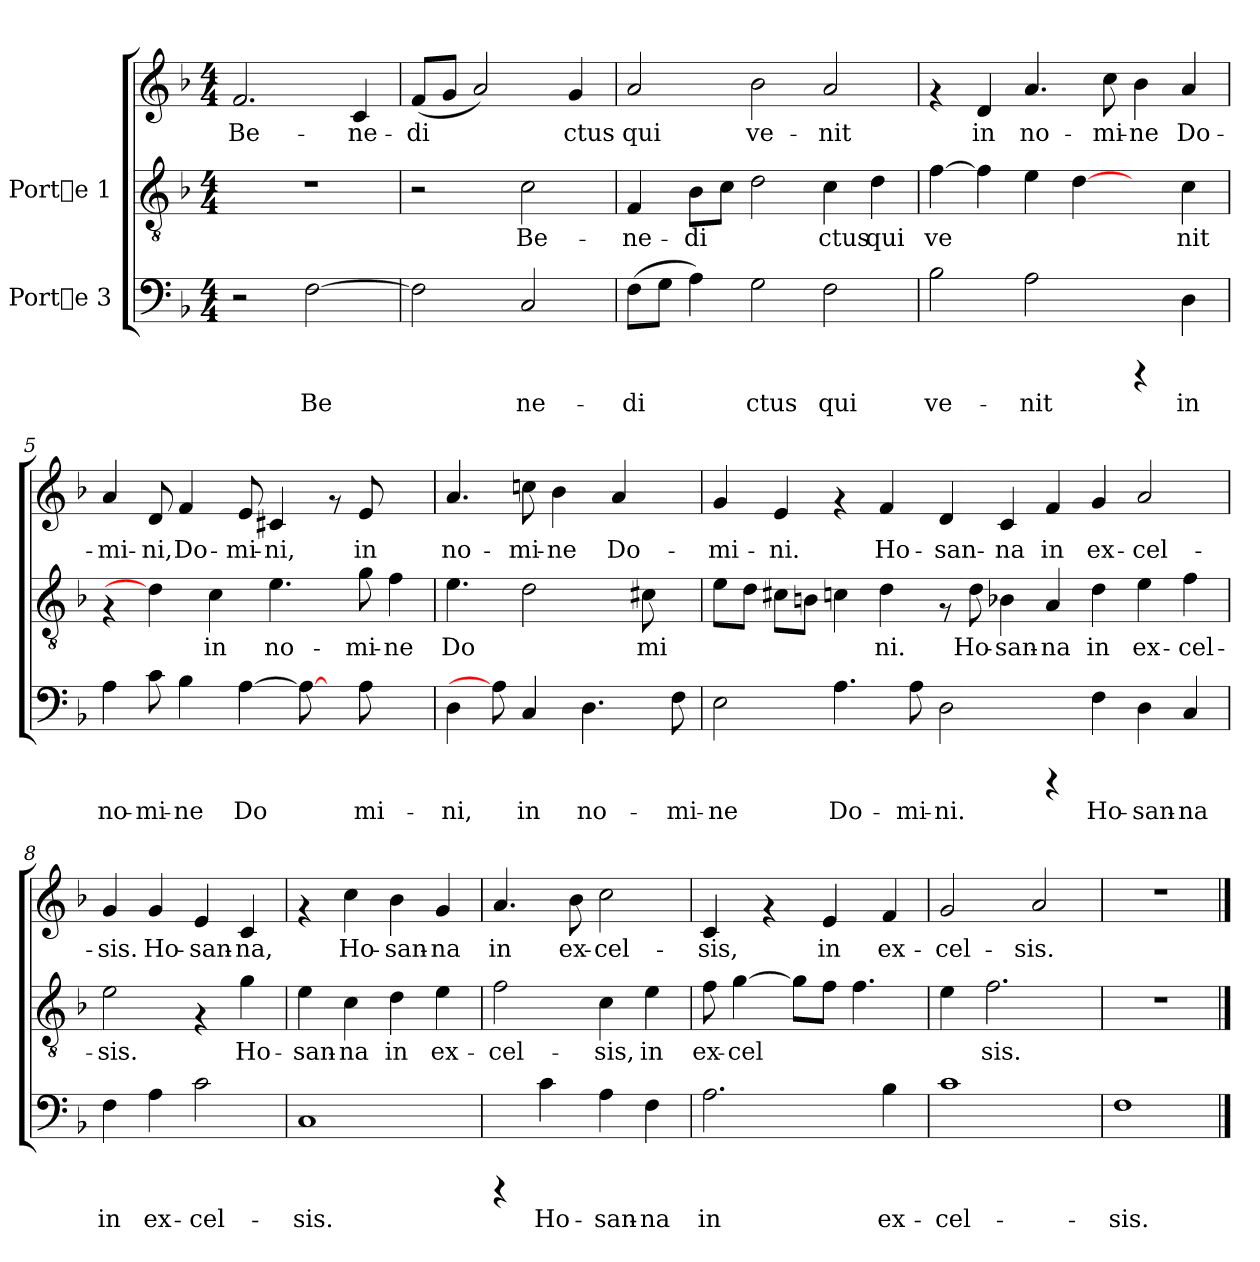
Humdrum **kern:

**kern	**text	**kern	**text	**kern	**text
*part2	*part2	*part1	*part1	*part1	*part1
*staff3	*staff3	*staff2	*staff2	*staff1	*staff1
*I"Porte 3	*	*I"Porte 1	*	*	*
!!LO:PB:g=z
*stria5	*	*stria5	*	*stria5	*
*clefF4	*	*clefGv2	*	*clefG2	*
*k[b-]	*	*k[b-]	*	*k[b-]	*
*F:	*	*F:	*	*F:	*
*M4/4	*	*M4/4	*	*M4/4	*
*MM96	*	*MM96	*	*MM96	*
=1	=1	=1	=1	=1	=1
!	!	!	!	!	!LO:LY:b
2r	.	1r	.	2.f/	Be-
!	!LO:LY:b	!	!	!	!
[>2F\	Be-	.	.	.	.
!	!	!	!	!	!LO:LY:b
.	.	.	.	4c/	-ne-
!!LO:LB:g=z
=2	=2	=2	=2	=2	=2
!	!LO:LY:b	!	!	!	!LO:LY:b
2F\]	-	2r	.	(<8f/L	-di-
!	!	!	!	!	!LO:LY:b
.	.	.	.	8g/J	-
!	!	!	!	!	!LO:LY:b
.	.	.	.	2a/)	.
!	!LO:LY:b	!	!LO:LY:b	!	!
2C/	ne-	2c\	Be-	.	.
!	!	!	!	!	!LO:LY:b
.	.	.	.	4g/	ctus
!!LO:LB:g=z
=3	=3	=3	=3	=3	=3
!	!LO:LY:b	!	!LO:LY:b	!	!LO:LY:b
(>8F\L	-di-	4F/	ne-	2a/	-qui
!	!LO:LY:b	!	!	!	!
8G\J	--	.	.	.	.
!	!LO:LY:b	!	!LO:LY:b	!	!
4A\)	--	8B-\L	-di-	.	.
!	!	!	!LO:LY:b	!	!
.	.	8c\J	--	.	.
!	!LO:LY:b	!	!LO:LY:b	!	!LO:LY:b
2G\	-ctus	2d\	-	2b-\	ve-
!	!LO:LY:b	!	!LO:LY:b	!	!LO:LY:b
2F\	qui	4c\	ctus	2a/	-nit
!	!	!	!LO:LY:b	!	!
.	.	4d\	qui	.	.
!!LO:LB:g=z
=4	=4	=4	=4	=4	=4
!	!LO:LY:b	!	!LO:LY:b	!	!
2B-\	ve-	[>4f\	-ve-	4rf	.
!	!	!	!LO:LY:b	!	!LO:LY:b
.	.	4f\]	--	4d/	in
!	!LO:LY:a	!	!LO:LY:a	!	!LO:LY:a
2A\	-nit	4e\	-	4.a/	no-
!	!	!	!LO:LY:a	!	!
.	.	[4d\	.	.	.
!	!	!	!	!	!LO:LY:a
.	.	.	.	8cc\	-mi-
!	!	!	!	!	!LO:LY:a
4rCCC	.	4ryy	.	4b-\	-ne
!	!LO:LY:a	!	!LO:LY:a	!	!LO:LY:a
4D\	in	4c\	nit	4a/	Do-
!!LO:LB:g=z
=5	=5	=5	=5	=5	=5
!	!LO:LY:b	!	!	!	!LO:LY:b
4A\	no-	4rF	.	4a/	mi-
!	!LO:LY:b	!	!	!	!LO:LY:b
8c\	-mi-	4d\]	.	8d/	-ni,
!	!LO:LY:b	!	!	!	!LO:LY:b
4B-\	-ne	.	.	4f/	Do-
!	!	!	!LO:LY:b	!	!
.	.	4c\	in	.	.
!	!LO:LY:b	!	!	!	!LO:LY:b
[>4A\	Do-	.	.	8e/	-mi-
!	!	!	!LO:LY:b	!	!LO:LY:b
.	.	4.e\	no-	4c#X/	-ni,
!	!LO:LY:b	!	!	!	!
8A\_	-	.	.	.	.
8ryy	.	.	.	8rf	.
!	!LO:LY:b	!	!LO:LY:b	!	!LO:LY:b
8A\	mi-	8g\	-mi-	8e/	in
!	!	!	!LO:LY:b	!	!
4ryy	.	4f\	-ne	4ryy	.
!!LO:LB:g=z
=6	=6	=6	=6	=6	=6
!	!LO:LY:b	!	!LO:LY:b	!	!LO:LY:b
4D\	-ni,	4.e\	-Do-	4.a/	no-
8A\]	.	.	.	.	.
!	!LO:LY:b	!	!LO:LY:b	!	!LO:LY:b
4C/	in	2d\	-	8ccn\	-mi-
!	!	!	!	!	!LO:LY:b
.	.	.	.	4b-\	-ne
!	!LO:LY:b	!	!	!	!
4.D\	no-	.	.	.	.
!	!	!	!	!	!LO:LY:b
.	.	.	.	4a/	Do-
!	!	!	!LO:LY:b	!	!
.	.	8c#X\	mi-	.	.
!	!LO:LY:b	!	!	!	!
8F\	-mi-	8ryy	.	8ryy	.
!!LO:LB:g=z
=7	=7	=7	=7	=7	=7
!	!LO:LY:b	!	!	!	!LO:LY:b
2E\	-ne	8e\L	.	4g/	-mi-
.	.	8d\J	.	.	.
!	!	!	!	!	!LO:LY:b
.	.	8c#X\L	.	4e/	-ni.
.	.	8Bn\J	.	.	.
!	!LO:LY:a	!	!LO:LY:a	!	!
4.A\	Do-	4c\	-	4rf	.
!	!	!	!LO:LY:a	!	!LO:LY:a
.	.	4d\	ni.	4f/	Ho-
!	!LO:LY:a	!	!	!	!
8A\	-mi-	.	.	.	.
!	!LO:LY:a	!	!	!	!LO:LY:a
2D\	-ni.	8rF	.	4d/	-san-
!	!	!	!LO:LY:a	!	!
.	.	8d\	Ho-	.	.
!	!	!	!LO:LY:a	!	!LO:LY:a
.	.	4B-\	-san-	4c/	-na
!	!	!	!LO:LY:a	!	!LO:LY:a
4rCCC	.	4A/	-na	4f/	in
!	!LO:LY:a	!	!LO:LY:a	!	!LO:LY:a
4F\	Ho-	4d\	in	4g/	ex-
!	!LO:LY:a	!	!LO:LY:a	!	!LO:LY:a
4D\	-san-	4e\	ex-	2a/	-cel-
!	!LO:LY:a	!	!LO:LY:a	!	!
4C/	-na	4f\	-cel-	.	.
=8	=8	=8	=8	=8	=8
!	!LO:LY:b	!	!LO:LY:b	!	!LO:LY:b
4F\	in	2e\	sis.	4g/	-sis.
!	!LO:LY:b	!	!	!	!LO:LY:b
4A\	ex-	.	.	4g/	Ho-
!	!LO:LY:b	!	!	!	!LO:LY:b
2c\	-cel-	4rF	.	4e/	-san-
!	!	!	!LO:LY:b	!	!LO:LY:b
.	.	4g\	Ho-	4c/	-na,
=9	=9	=9	=9	=9	=9
!	!LO:LY:b	!	!LO:LY:b	!	!
1C	-sis.	4e\	san-	4rf	.
!	!	!	!LO:LY:b	!	!LO:LY:b
.	.	4c\	-na	4cc\	-Ho-
!	!	!	!LO:LY:b	!	!LO:LY:b
.	.	4d\	in	4b-\	-san-
!	!	!	!LO:LY:b	!	!LO:LY:b
.	.	4e\	ex-	4g/	-na
=10	=10	=10	=10	=10	=10
!	!	!	!LO:LY:b	!	!LO:LY:b
4rCCC	.	2f\	-cel-	4.a/	-in
!	!LO:LY:b	!	!	!	!
4c\	Ho-	.	.	.	.
!	!	!	!	!	!LO:LY:b
.	.	.	.	8b-\	ex-
!	!LO:LY:b	!	!LO:LY:b	!	!LO:LY:b
4A\	-san-	4c\	-sis,	2cc\	-cel-
!	!LO:LY:b	!	!LO:LY:b	!	!
4F\	-na	4e\	in	.	.
=11	=11	=11	=11	=11	=11
!	!LO:LY:b	!	!LO:LY:b	!	!LO:LY:b
2.A\	in	8f\	-ex-	4c/	sis,
!	!	!	!LO:LY:b	!	!
.	.	[>4g\	-cel-	.	.
.	.	.	.	4rf	.
!	!	!	!LO:LY:b	!	!
.	.	8g\L]	--	.	.
!	!	!	!LO:LY:b	!	!LO:LY:b
.	.	8f\J	--	4e/	in
!	!	!	!LO:LY:b	!	!
.	.	4.f\	--	.	.
!	!LO:LY:b	!	!	!	!LO:LY:b
4B-\	ex-	.	.	4f/	ex-
!!LO:LB:g=z
=12	=12	=12	=12	=12	=12
!	!LO:LY:b	!	!LO:LY:b	!	!LO:LY:b
1c	-cel-	4e\	.	2g/	-cel-
!	!	!	!LO:LY:b	!	!
.	.	2.f\	sis.	.	.
!	!	!	!	!	!LO:LY:b
.	.	.	.	2a/	-sis.
=13	=13	=13	=13	=13	=13
!	!LO:LY:b	!	!	!	!
1F	-sis.	1r	.	1r	.
==	==	==	==	==	==
*-	*-	*-	*-	*-	*-
